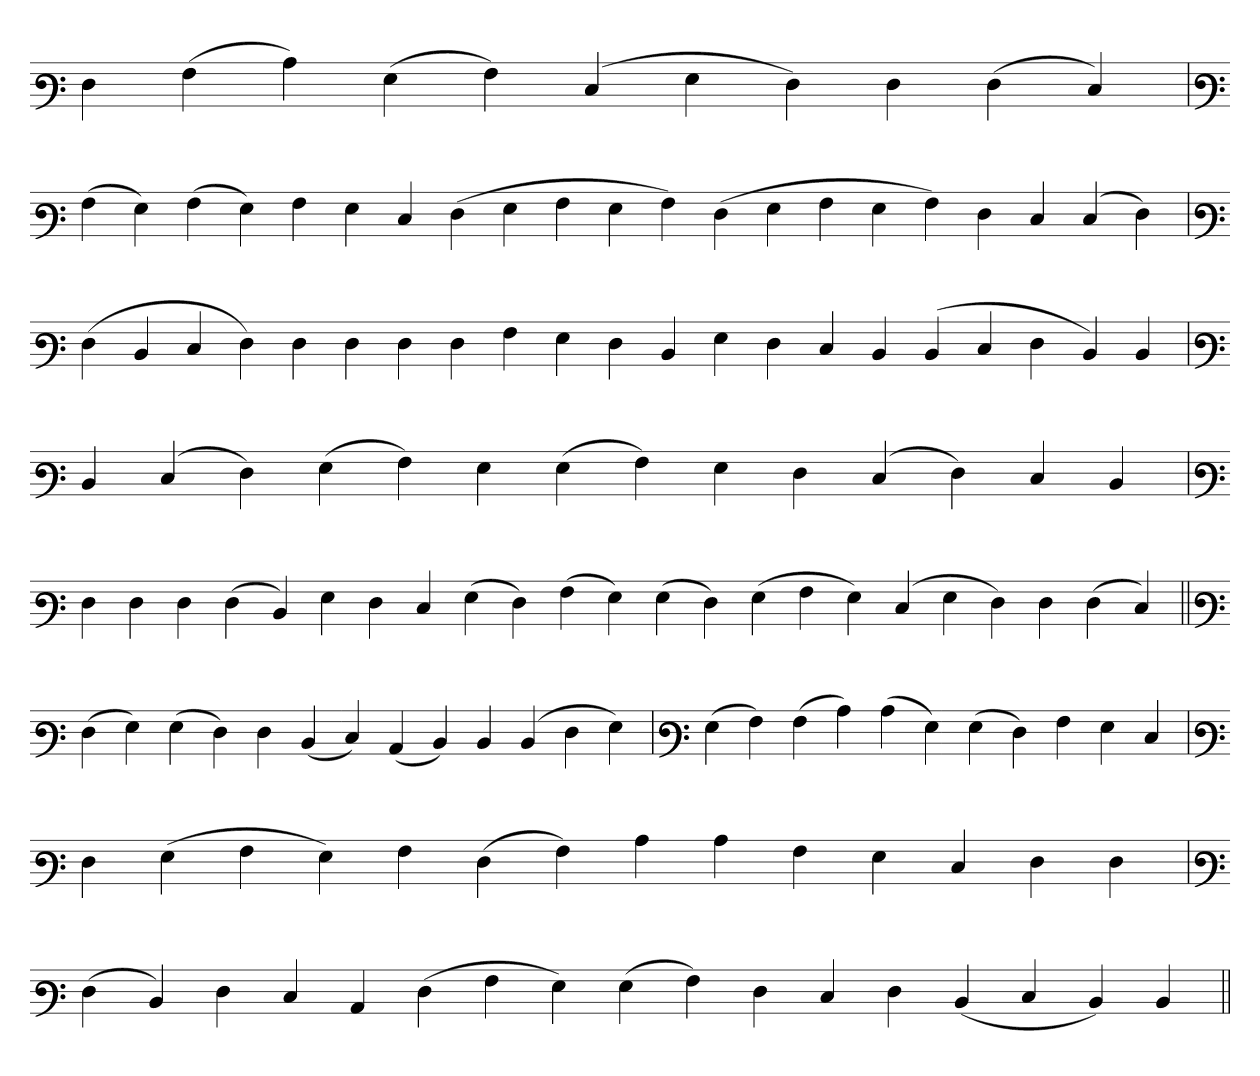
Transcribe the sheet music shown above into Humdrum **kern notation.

**kern
*part1
*staff1
*clefF3
=
4F
(4A
4c)
(4G
4A)
(4E
4G
4F)
4F
(4F
4E)
=
*clefF3
(4A
4G)
(4A
4G)
4A
4G
4E
(4F
4G
4A
4G
4A)
(4F
4G
4A
4G
4A)
4F
4E
(4E
4F)
=`
*clefF3
(4F
4D
4E
4F)
4F
4F
4F
4F
4A
4G
4F
4D
4G
4F
4E
4D
(4D
4E
4F
4D)
4D
='
*clefF3
4D
(4E
4F)
(4G
4A)
4G
(4G
4A)
4G
4F
(4E
4F)
4E
4D
=`
*clefF3
4F
4F
4F
(4F
4D)
4G
4F
4E
(4G
4F)
(4A
4G)
(4G
4F)
(4G
4A
4G)
(4E
4G
4F)
4F
(4F
4E)
=||
*clefF3
(4F
4G)
(4G
4F)
4F
(4D
4E)
(4C
4D)
4D
(4D
4F
4G)
=`
*clefF3
(4G
4A)
(4A
4c)
(4c
4G)
(4G
4F)
4A
4G
4E
='
*clefF3
4F
(4G
4A
4G)
4A
(4F
4A)
4c
4c
4A
4G
4E
4F
4F
=`
*clefF3
(4F
4D)
4F
4E
4C
(4F
4A
4G)
(4G
4A)
4F
4E
4F
(4D
4E
4D)
4D
=||
*-
